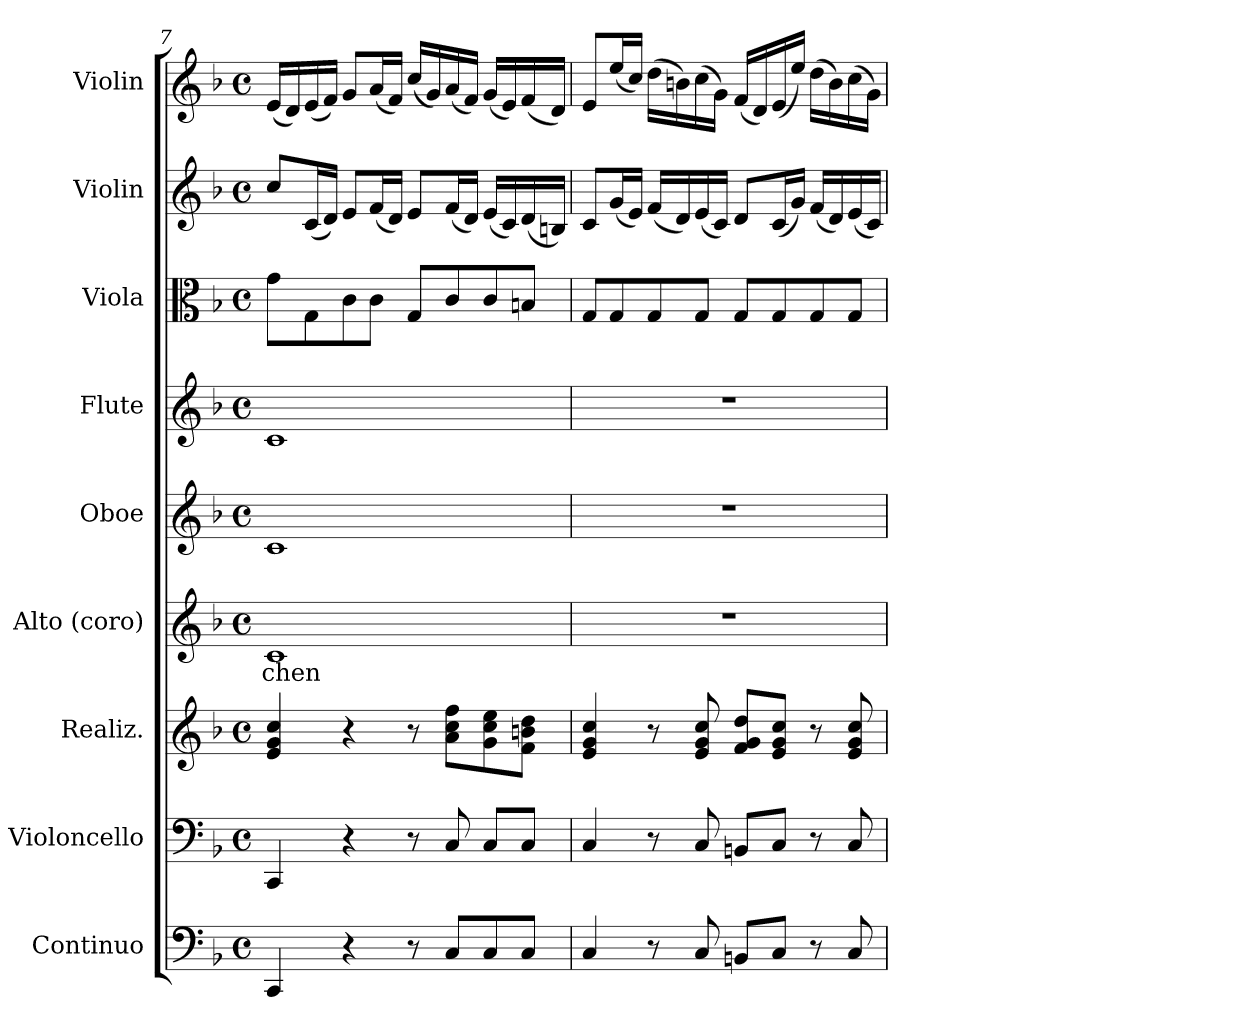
**kern	**kern	**kern	**kern	**text	**kern	**kern	**kern	**kern	**kern
*part9	*part8	*part7	*part6	*part6	*part5	*part4	*part3	*part2	*part1
*staff9	*staff8	*staff7	*staff6	*staff6	*staff5	*staff4	*staff3	*staff2	*staff1
*I"Continuo	*I"Violoncello	*I"Realiz.	*I"Alto (coro)	*	*I"Oboe	*I"Flute	*I"Viola	*I"Violin	*I"Violin
*I'Cto.	*I'Vc.	*	*I'A.	*	*I'Ob.	*I'Fl.	*I'Vla.	*I'Vln.	*I'Vln.
*clefF4	*clefF4	*clefG2	*clefG2	*	*clefG2	*clefG2	*clefC3	*clefG2	*clefG2
*ITrd7c12	*	*	*	*	*	*	*	*	*
*k[b-]	*k[b-]	*k[b-]	*k[b-]	*	*k[b-]	*k[b-]	*k[b-]	*k[b-]	*k[b-]
*M4/4	*M4/4	*M4/4	*M4/4	*	*M4/4	*M4/4	*M4/4	*M4/4	*M4/4
*met(c)	*met(c)	*met(c)	*met(c)	*	*met(c)	*met(c)	*met(c)	*met(c)	*met(c)
=7	=7	=7	=7	=7	=7	=7	=7	=7	=7
!	!	!	!	!LO:LY:b	!	!	!	!	!
4CCC/	4CC/	4e/ 4g/ 4cc/	1c	-chen	1c	1c	8g\L	8cc/L	(16e/LL
.	.	.	.	.	.	.	.	.	16d/)
.	.	.	.	.	.	.	8G\	(16c/L	(16e/
.	.	.	.	.	.	.	.	16d/JJ)	16f/JJ)
4r	4r	4r	.	.	.	.	8c\	8e/L	8g/L
.	.	.	.	.	.	.	8c\J	(16f/L	(16a/L
.	.	.	.	.	.	.	.	16d/JJ)	16f/JJ)
8r	8r	8r	.	.	.	.	8G/L	8e/L	(16cc/LL
.	.	.	.	.	.	.	.	.	16g/)
8CC/L	8C/	8a\ 8cc\ 8ff\L	.	.	.	.	8c/	(16f/L	(16a/
.	.	.	.	.	.	.	.	16d/JJ)	16f/JJ)
8CC/	8C/L	8g\ 8cc\ 8ee\	.	.	.	.	8c/	(16e/LL	(16g/LL
.	.	.	.	.	.	.	.	16c/)	16e/)
8CC/J	8C/J	8f\ 8bn\ 8dd\J	.	.	.	.	8Bn/J	(16d/	(16f/
.	.	.	.	.	.	.	.	16Bn/JJ)	16d/JJ)
!!LO:PB:g=z
=8	=8	=8	=8	=8	=8	=8	=8	=8	=8
4CC/	4C/	4e/ 4g/ 4cc/	1r	.	1r	1r	8G/L	8c/L	8e/L
.	.	.	.	.	.	.	8G/	(16g/L	(16ee/L
.	.	.	.	.	.	.	.	16e/JJ)	16cc/JJ)
8r	8r	8r	.	.	.	.	8G/	(16f/LL	(16dd\LL
.	.	.	.	.	.	.	.	16d/)	16bn\)
8CC/	8C/	8e/ 8g/ 8cc/	.	.	.	.	8G/J	(16e/	(16cc\
.	.	.	.	.	.	.	.	16c/JJ)	16g\JJ)
8BBBn/L	8BBn/L	8f/ 8g/ 8dd/L	.	.	.	.	8G/L	8d/L	(16f/LL
.	.	.	.	.	.	.	.	.	16d/)
8CC/J	8C/J	8e/ 8g/ 8cc/J	.	.	.	.	8G/	(16c/L	(16e/
.	.	.	.	.	.	.	.	16g/JJ)	16ee/JJ)
8r	8r	8r	.	.	.	.	8G/	(16f/LL	(16dd\LL
.	.	.	.	.	.	.	.	16d/)	16b\)
8CC/	8C/	8e/ 8g/ 8cc/	.	.	.	.	8G/J	(16e/	(16cc\
.	.	.	.	.	.	.	.	16c/JJ)	16g\JJ)
=	=	=	=	=	=	=	=	=	=
*-	*-	*-	*-	*-	*-	*-	*-	*-	*-
